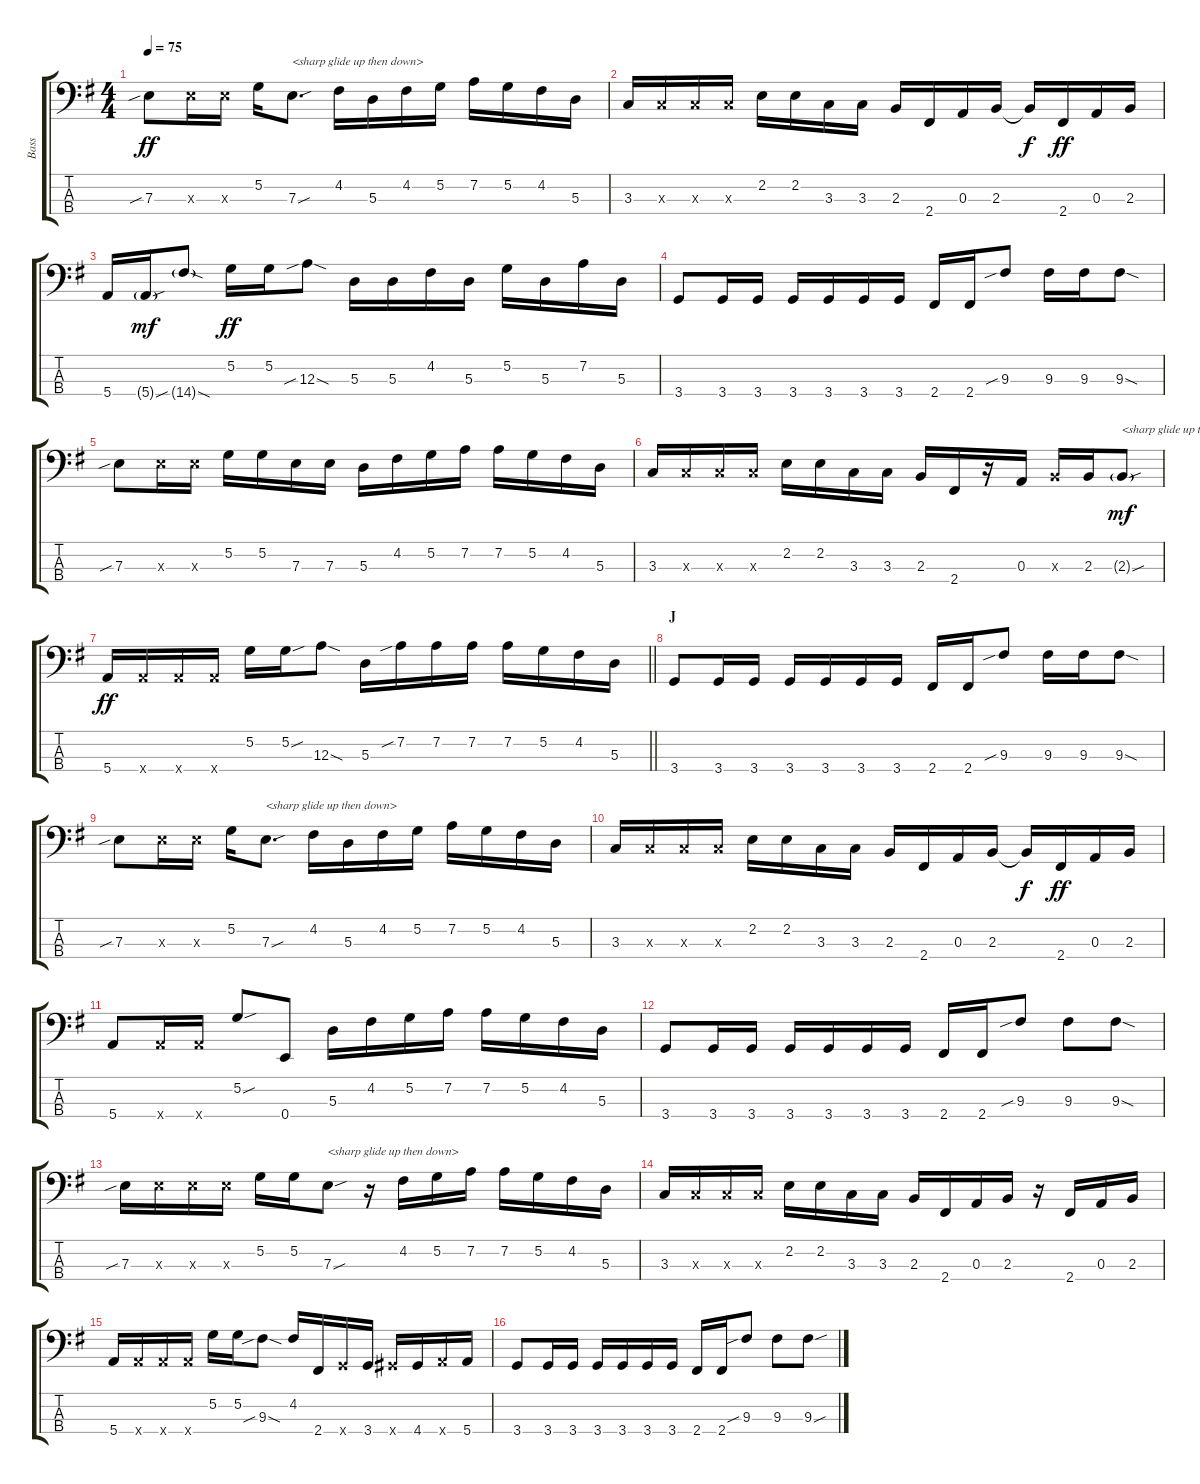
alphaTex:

\track ("Bass" "Bass") {instrument electricbasspick}
\staff {score tabs}
\tuning (G2 D2 A1 E1) {hide}
\ts (4 4)
\tempo 75
\clef f4
\ks g
7.3{sib}.8{dy ff} 7.3{x}.16 7.3{x}.16 5.2.16 7.3{sou}.8{d txt "<sharp glide up then down>"} 4.2.16 5.3.16 4.2.16 5.2.16 7.2.16 5.2.16 4.2.16 5.3.16 |
3.3.16 3.3{x}.16 3.3{x}.16 3.3{x}.16 2.2.16 2.2.16 3.3.16 3.3.16 2.3.16 2.4.16 0.3.16 2.3.16 2.3{t}.16{dy f} 2.4.16{dy ff} 0.3.16 2.3.16 |
5.4.16 5.4{sou g}.16{dy mf} 14.4{sod g}.8 5.2.16{dy ff} 5.2.16 12.3{sib sod}.8 5.3.16 5.3.16 4.2.16 5.3.16 5.2.16 5.3.16 7.2.16 5.3.16 |
3.4.8 3.4.16 3.4.16 3.4.16 3.4.16 3.4.16 3.4.16 2.4.16 2.4.16 9.3{sib}.8 9.3.16 9.3.16 9.3{sod}.8 |
7.3{sib}.8 7.3{x}.16 7.3{x}.16 5.2.16 5.2.16 7.3.16 7.3.16 5.3.16 4.2.16 5.2.16 7.2.16 7.2.16 5.2.16 4.2.16 5.3.16 |
3.3.16 3.3{x}.16 3.3{x}.16 3.3{x}.16 2.2.16 2.2.16 3.3.16 3.3.16 2.3.16 2.4.16 r.16 0.3.16 2.3{x}.16 2.3.16 2.3{sou g}.8{txt "<sharp glide up then down>" dy mf} |
\barLineRight lightlight
5.4.16{dy ff} 5.4{x}.16 5.4{x}.16 5.4{x}.16 5.2.16 5.2{sou}.16 12.3{sod}.8 5.3.16 7.2{sib}.16 7.2.16 7.2.16 7.2.16 5.2.16 4.2.16 5.3.16 |
\section ("" "J")
3.4.8 3.4.16 3.4.16 3.4.16 3.4.16 3.4.16 3.4.16 2.4.16 2.4.16 9.3{sib}.8 9.3.16 9.3.16 9.3{sod}.8 |
7.3{sib}.8 7.3{x}.16 7.3{x}.16 5.2.16 7.3{sou}.8{d txt "<sharp glide up then down>"} 4.2.16 5.3.16 4.2.16 5.2.16 7.2.16 5.2.16 4.2.16 5.3.16 |
3.3.16 3.3{x}.16 3.3{x}.16 3.3{x}.16 2.2.16 2.2.16 3.3.16 3.3.16 2.3.16 2.4.16 0.3.16 2.3.16 2.3{t}.16{dy f} 2.4.16{dy ff} 0.3.16 2.3.16 |
5.4.8 5.4{x}.16 5.4{x}.16 5.2{sou}.8 0.4.8 5.3.16 4.2.16 5.2.16 7.2.16 7.2.16 5.2.16 4.2.16 5.3.16 |
3.4.8 3.4.16 3.4.16 3.4.16 3.4.16 3.4.16 3.4.16 2.4.16 2.4.16 9.3{sib}.8 9.3.8 9.3{sod}.8 |
7.3{sib}.16 7.3{x}.16 7.3{x}.16 7.3{x}.16 5.2.16 5.2.16 7.3{sou}.8{txt "<sharp glide up then down>"} r.16 4.2.16 5.2.16 7.2.16 7.2.16 5.2.16 4.2.16 5.3.16 |
3.3.16 3.3{x}.16 3.3{x}.16 3.3{x}.16 2.2.16 2.2.16 3.3.16 3.3.16 2.3.16 2.4.16 0.3.16 2.3.16 r.16 2.4.16 0.3.16 2.3.16 |
5.4.16 5.4{x}.16 5.4{x}.16 5.4{x}.16 5.2.16 5.2.16 9.3{sib sod}.8 4.2.16 2.4.16 3.4{x}.16 3.4.16 4.4{x}.16 4.4.16 5.4{x}.16 5.4.16 |
3.4.8 3.4.16 3.4.16 3.4.16 3.4.16 3.4.16 3.4.16 2.4.16 2.4.16 9.3{sib}.8 9.3.8 9.3{sou}.8
